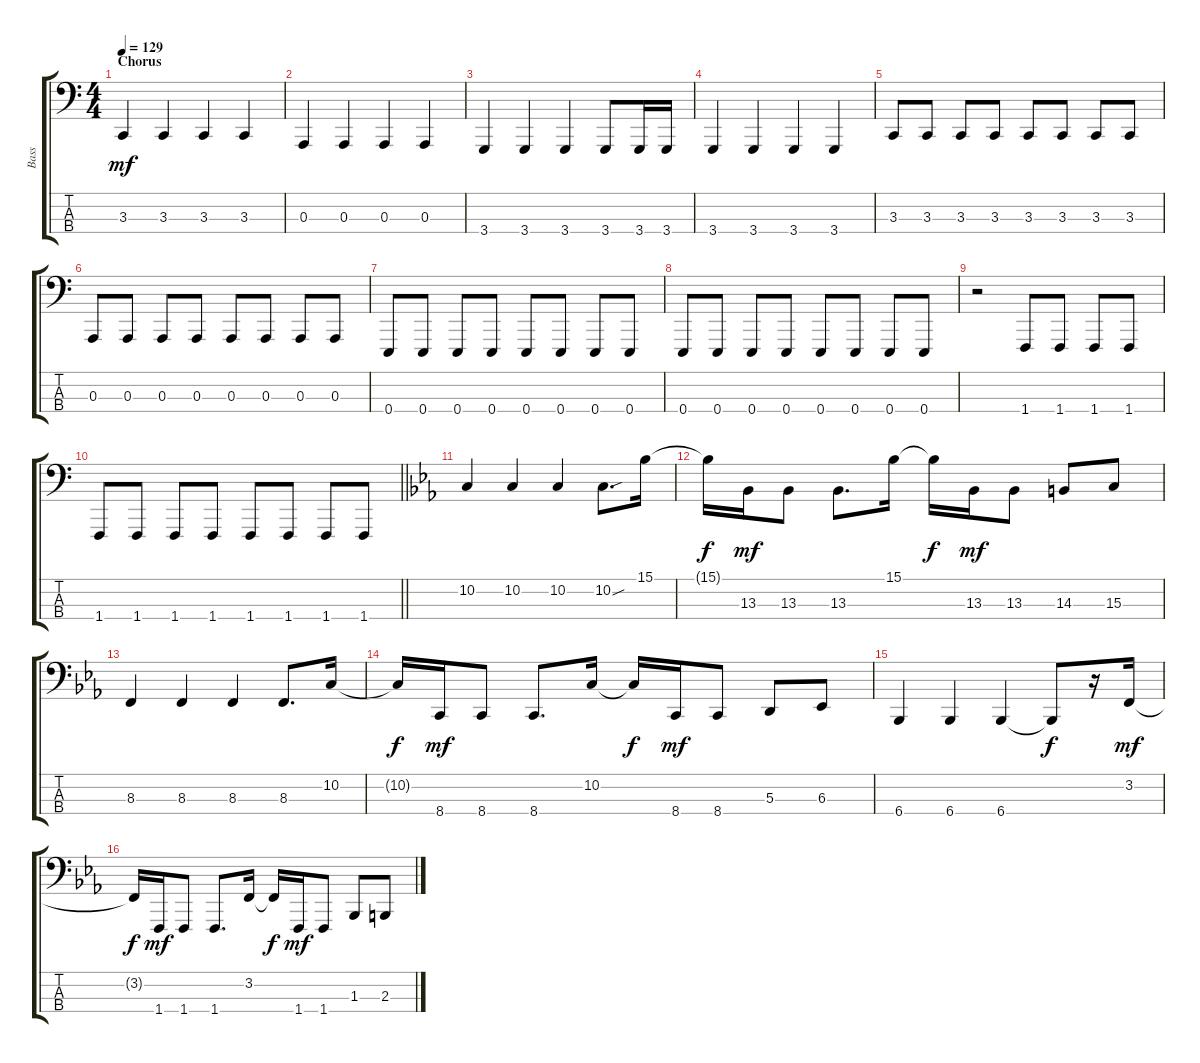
\track ("Bass" "Bass") {instrument lead8bassandlead}
\staff {score tabs}
\tuning (G2 D2 A1 E1) {hide}
\ts (4 4)
\section ("" "Chorus")
\tempo 129
\clef f4
\ks c
3.3.4{dy mf} 3.3.4 3.3.4 3.3.4 |
0.3.4 0.3.4 0.3.4 0.3.4 |
3.4.4 3.4.4 3.4.4 3.4.8 3.4.16 3.4.16 |
3.4.4 3.4.4 3.4.4 3.4.4 |
3.3.8 3.3.8 3.3.8 3.3.8 3.3.8 3.3.8 3.3.8 3.3.8 |
0.3.8 0.3.8 0.3.8 0.3.8 0.3.8 0.3.8 0.3.8 0.3.8 |
0.4.8 0.4.8 0.4.8 0.4.8 0.4.8 0.4.8 0.4.8 0.4.8 |
0.4.8 0.4.8 0.4.8 0.4.8 0.4.8 0.4.8 0.4.8 0.4.8 |
r.2 1.4.8 1.4.8 1.4.8 1.4.8 |
\barLineRight lightlight
1.4.8 1.4.8 1.4.8 1.4.8 1.4.8 1.4.8 1.4.8 1.4.8 |
\section ("" "")
\ks eb
10.2.4 10.2.4 10.2.4 10.2{sou}.8{d} 15.1.16 |
15.1{t}.16{dy f} 13.3.16{dy mf} 13.3.8 13.3.8{d} 15.1.16 15.1{t}.16{dy f} 13.3.16{dy mf} 13.3.8 14.3.8 15.3.8 |
8.3.4 8.3.4 8.3.4 8.3.8{d} 10.2.16 |
10.2{t}.16{dy f} 8.4.16{dy mf} 8.4.8 8.4.8{d} 10.2.16 10.2{t}.16{dy f} 8.4.16{dy mf} 8.4.8 5.3.8 6.3.8 |
6.4.4 6.4.4 6.4.4 6.4{t}.8{dy f} r.16 3.2.16{dy mf} |
3.2{t}.16{dy f} 1.4.16{dy mf} 1.4.8 1.4.8{d} 3.2.16 3.2{t}.16{dy f} 1.4.16{dy mf} 1.4.8 1.3.8 2.3.8
